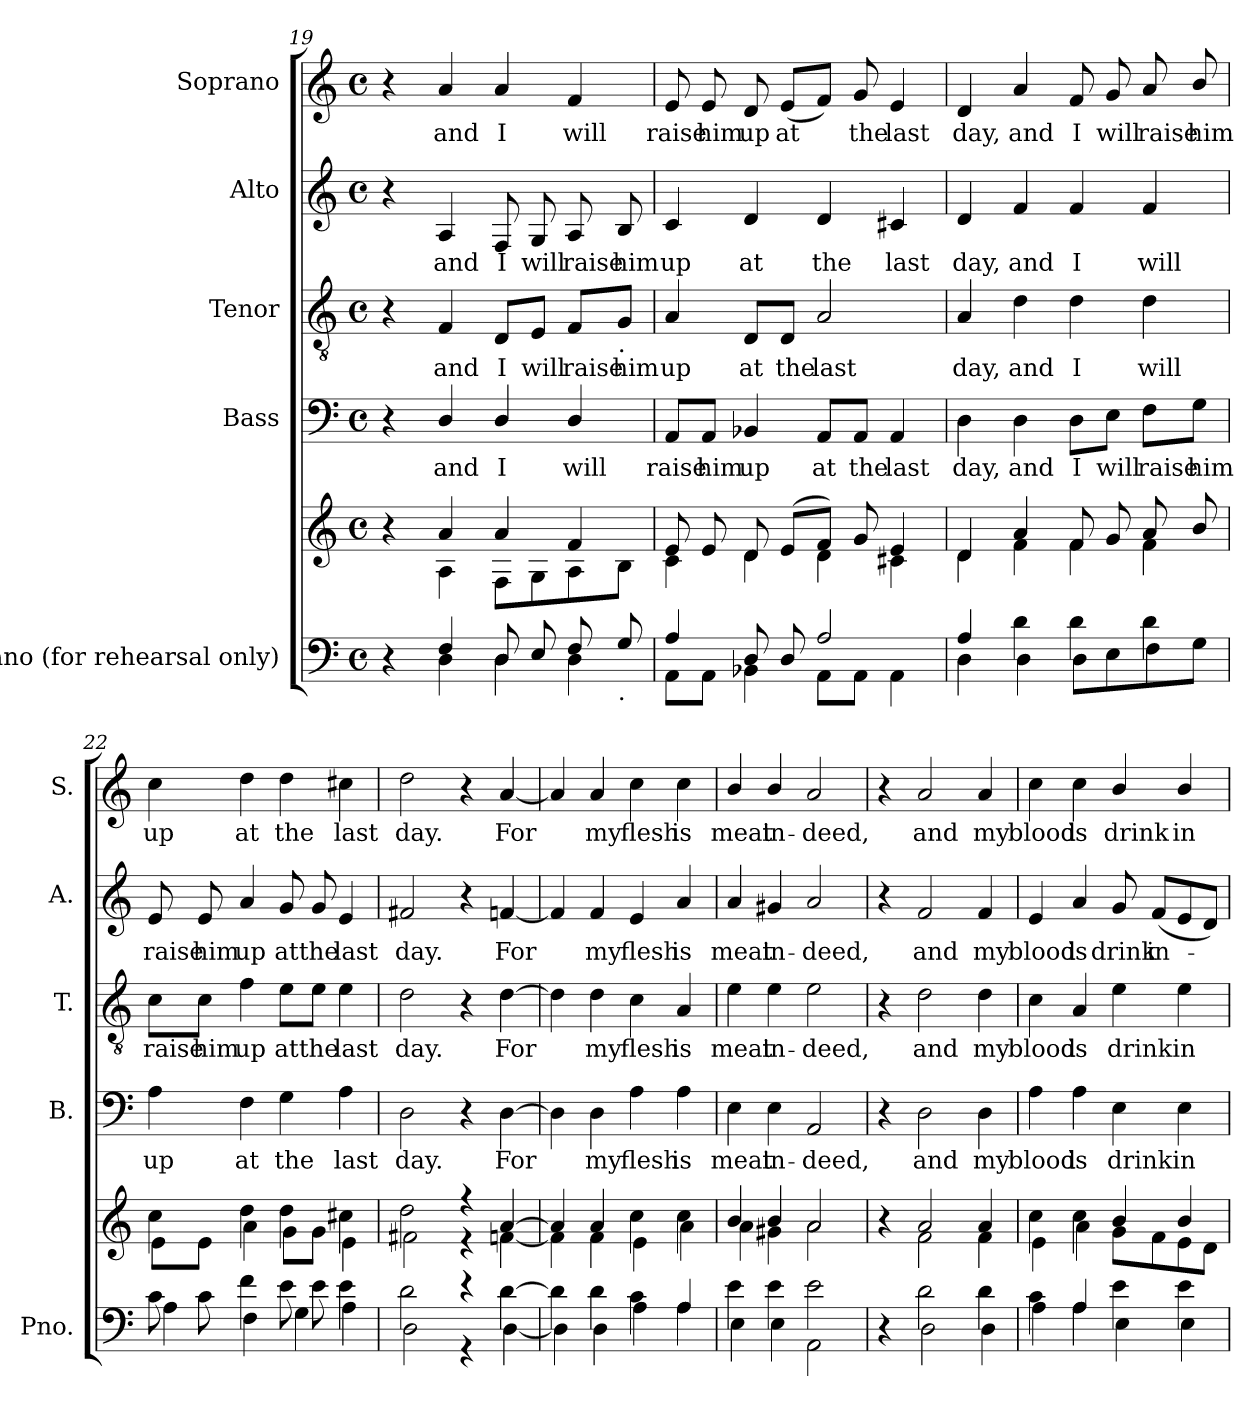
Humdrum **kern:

**kern	**kern	**kern	**text	**kern	**text	**kern	**text	**kern	**text
*part5	*part5	*part4	*part4	*part3	*part3	*part2	*part2	*part1	*part1
*staff6	*staff5	*staff4	*staff4	*staff3	*staff3	*staff2	*staff2	*staff1	*staff1
*I"Piano (for rehearsal only)	*	*I"Bass	*	*I"Tenor	*	*I"Alto	*	*I"Soprano	*
*I'Pno.	*	*I'B.	*	*I'T.	*	*I'A.	*	*I'S.	*
!!LO:PB:g=z
*clefF4	*clefG2	*clefF4	*	*clefGv2	*	*clefG2	*	*clefG2	*
*k[]	*k[]	*k[]	*	*k[]	*	*k[]	*	*k[]	*
*M4/4	*M4/4	*M4/4	*	*M4/4	*	*M4/4	*	*M4/4	*
*met(c)	*met(c)	*met(c)	*	*met(c)	*	*met(c)	*	*met(c)	*
=19	=19	=19	=19	=19	=19	=19	=19	=19	=19
*^	*^	*	*	*	*	*	*	*	*
4r	4ryy	4r	4ryy	4r	.	4r	.	4r	.	4r	.
!	!	!	!	!	!LO:LY:b	!	!LO:LY:b	!	!LO:LY:b	!	!LO:LY:b
4F/	4D\	4a/	4A\	4D/	and	4F/	and	4A/	and	4a/	and
!	!	!	!	!	!LO:LY:b	!	!LO:LY:b	!	!LO:LY:b	!	!LO:LY:b
8D/	4D\	4a/	8F\L	4D/	I	8D/L	I	8F/	I	4a/	I
!	!	!	!	!	!	!	!LO:LY:b	!	!LO:LY:b	!	!
8E/	.	.	8G\	.	.	8E/J	will	8G/	will	.	.
!	!	!	!	!	!LO:LY:b	!	!LO:LY:b	!	!LO:LY:b	!	!LO:LY:b
8F/	4D\	4f/	8A\	4D/	will	8F/L	raise	8A/	raise	4f/	will
!	!	!	!	!	!	!LO:TX:b:t=.	!	!	!	!	!
!LO:TX:b:t=.	!	!	!	!	!	!	!	!	!	!	!
!	!	!	!	!	!	!	!LO:LY:b	!	!LO:LY:b	!	!
8G/	.	.	8B\J	.	.	8G/J	him	8B/	him	.	.
=20	=20	=20	=20	=20	=20	=20	=20	=20	=20	=20	=20
!	!	!	!	!	!LO:LY:b	!	!LO:LY:b	!	!LO:LY:b	!	!LO:LY:b
4A/	8AA\L	8e/	4c\	8AA/L	raise	4A/	up	4c/	up	8e/	raise
!	!	!	!	!	!LO:LY:b	!	!	!	!	!	!LO:LY:b
.	8AA\J	8e/	.	8AA/J	him	.	.	.	.	8e/	him
!	!	!	!	!	!LO:LY:b	!	!LO:LY:b	!	!LO:LY:b	!	!LO:LY:b
8D/	4BB-X\	8d/	4d\	4BB-X/	up	8D/L	at	4d/	at	8d/	up
!	!	!	!	!	!	!	!LO:LY:b	!	!	!	!LO:LY:b
8D/	.	(<8e/L	.	.	.	8D/J	the	.	.	(<8e/L	at
!	!	!	!	!	!LO:LY:b	!	!LO:LY:b	!	!LO:LY:b	!	!
2A/	8AA\L	8f/J)	4d\	8AA/L	at	2A/	last	4d/	the	8f/J)	.
!	!	!	!	!	!LO:LY:b	!	!	!	!	!	!LO:LY:b
.	8AA\J	8g/	.	8AA/J	the	.	.	.	.	8g/	the
!	!	!	!	!	!LO:LY:b	!	!	!	!LO:LY:b	!	!LO:LY:b
.	4AA\	4e/	4c#X\	4AA/	last	.	.	4c#X/	last	4e/	last
=21	=21	=21	=21	=21	=21	=21	=21	=21	=21	=21	=21
!	!	!	!	!	!LO:LY:b	!	!LO:LY:b	!	!LO:LY:b	!	!LO:LY:b
4A/	4D\	4d/	4d\	4D\	day,	4A/	day,	4d/	day,	4d/	day,
!	!	!	!	!	!LO:LY:b	!	!LO:LY:b	!	!LO:LY:b	!	!LO:LY:b
4d\	4D\	4a/	4f\	4D\	and	4d\	and	4f/	and	4a/	and
!	!	!	!	!	!LO:LY:b	!	!LO:LY:b	!	!LO:LY:b	!	!LO:LY:b
4d\	8D\L	8f/	4f\	8D\L	I	4d\	I	4f/	I	8f/	I
!	!	!	!	!	!LO:LY:b	!	!	!	!	!	!LO:LY:b
.	8E\	8g/	.	8E\J	will	.	.	.	.	8g/	will
!	!	!	!	!	!LO:LY:b	!	!LO:LY:b	!	!LO:LY:b	!	!LO:LY:b
4d\	8F\	8a/	4f\	8F\L	raise	4d\	will	4f/	will	8a/	raise
!	!	!	!	!	!LO:LY:b	!	!	!	!	!	!LO:LY:b
.	8G\J	8b/	.	8G\J	him	.	.	.	.	8b/	him
!!LO:LB:g=z
=22	=22	=22	=22	=22	=22	=22	=22	=22	=22	=22	=22
!	!	!	!	!	!LO:LY:b	!	!LO:LY:b	!	!LO:LY:b	!	!LO:LY:b
8c\	4A\	4cc\	8e\L	4A\	up	8c\L	raise	8e/	raise	4cc\	up
!	!	!	!	!	!	!	!LO:LY:b	!	!LO:LY:b	!	!
8c\	.	.	8e\J	.	.	8c\J	him	8e/	him	.	.
!	!	!	!	!	!LO:LY:b	!	!LO:LY:b	!	!LO:LY:b	!	!LO:LY:b
4f\	4F\	4dd\	4a\	4F\	at	4f\	up	4a/	up	4dd\	at
!	!	!	!	!	!LO:LY:b	!	!LO:LY:b	!	!LO:LY:b	!	!LO:LY:b
8e\	4G\	4dd\	8g\L	4G\	the	8e\L	at	8g/	at	4dd\	the
!	!	!	!	!	!	!	!LO:LY:b	!	!LO:LY:b	!	!
8e\	.	.	8g\J	.	.	8e\J	the	8g/	the	.	.
!	!	!	!	!	!LO:LY:b	!	!LO:LY:b	!	!LO:LY:b	!	!LO:LY:b
4e\	4A\	4cc#X\	4e\	4A\	last	4e\	last	4e/	last	4cc#X\	last
=23	=23	=23	=23	=23	=23	=23	=23	=23	=23	=23	=23
!	!	!	!	!	!LO:LY:b	!	!LO:LY:b	!	!LO:LY:b	!	!LO:LY:b
2d\	2D\	2dd\	2f#X\	2D\	day.	2d\	day.	2f#X/	day.	2dd\	day.
4r	4r	4r	4r	4r	.	4r	.	4r	.	4r	.
!	!	!	!	!	!LO:LY:b	!	!LO:LY:b	!	!LO:LY:b	!	!LO:LY:b
[4d\	[4D\	[4a/	[4fn\	[4D\	For	[4d\	For	[4fn/	For	[4a/	For
=24	=24	=24	=24	=24	=24	=24	=24	=24	=24	=24	=24
4d\]	4D\]	4a/]	4f\]	4D\]	.	4d\]	.	4f/]	.	4a/]	.
!	!	!	!	!	!LO:LY:b	!	!LO:LY:b	!	!LO:LY:b	!	!LO:LY:b
4d\	4D\	4a/	4f\	4D\	my	4d\	my	4f/	my	4a/	my
!	!	!	!	!	!LO:LY:b	!	!LO:LY:b	!	!LO:LY:b	!	!LO:LY:b
4c\	4A\	4cc\	4e\	4A\	flesh	4c\	flesh	4e/	flesh	4cc\	flesh
!	!	!	!	!	!LO:LY:b	!	!LO:LY:b	!	!LO:LY:b	!	!LO:LY:b
4A/	4A\	4cc\	4a\	4A\	is	4A/	is	4a/	is	4cc\	is
=25	=25	=25	=25	=25	=25	=25	=25	=25	=25	=25	=25
!	!	!	!	!	!LO:LY:b	!	!LO:LY:b	!	!LO:LY:b	!	!LO:LY:b
4e\	4E\	4b/	4a\	4E\	meat	4e\	meat	4a/	meat	4b/	meat
!	!	!	!	!	!LO:LY:b	!	!LO:LY:b	!	!LO:LY:b	!	!LO:LY:b
4e\	4E\	4b/	4g#X\	4E\	in-	4e\	in-	4g#X/	in-	4b/	in-
!	!	!	!	!	!LO:LY:b	!	!LO:LY:b	!	!LO:LY:b	!	!LO:LY:b
2e\	2AA\	2a/	2a\	2AA/	-deed,	2e\	-deed,	2a/	-deed,	2a/	-deed,
=26	=26	=26	=26	=26	=26	=26	=26	=26	=26	=26	=26
4r	4ryy	4r	4ryy	4r	.	4r	.	4r	.	4r	.
!	!	!	!	!	!LO:LY:b	!	!LO:LY:b	!	!LO:LY:b	!	!LO:LY:b
2d\	2D\	2a/	2f\	2D\	and	2d\	and	2f/	and	2a/	and
!	!	!	!	!	!LO:LY:b	!	!LO:LY:b	!	!LO:LY:b	!	!LO:LY:b
4d\	4D\	4a/	4f\	4D\	my	4d\	my	4f/	my	4a/	my
!!LO:PB:g=z
=27	=27	=27	=27	=27	=27	=27	=27	=27	=27	=27	=27
!	!	!	!	!	!LO:LY:b	!	!LO:LY:b	!	!LO:LY:b	!	!LO:LY:b
4c\	4A\	4cc\	4e\	4A\	blood	4c\	blood	4e/	blood	4cc\	blood
!	!	!	!	!	!LO:LY:b	!	!LO:LY:b	!	!LO:LY:b	!	!LO:LY:b
4A/	4A\	4cc\	4a\	4A\	is	4A/	is	4a/	is	4cc\	is
!	!	!	!	!	!LO:LY:b	!	!LO:LY:b	!	!LO:LY:b	!	!LO:LY:b
4e\	4E\	4b/	8g\L	4E\	drink	4e\	drink	8g/	drink	4b/	drink
!	!	!	!	!	!	!	!	!	!LO:LY:b	!	!
.	.	.	8f\	.	.	.	.	(<8f/L	in-	.	.
!	!	!	!	!	!LO:LY:b	!	!LO:LY:b	!	!	!	!LO:LY:b
4e\	4E\	4b/	8e\	4E\	in-	4e\	in-	8e/	.	4b/	in-
.	.	.	8d\J	.	.	.	.	8d/J)	.	.	.
*v	*v	*	*	*	*	*	*	*	*	*	*
*	*v	*v	*	*	*	*	*	*	*	*
=	=	=	=	=	=	=	=	=	=
*-	*-	*-	*-	*-	*-	*-	*-	*-	*-
